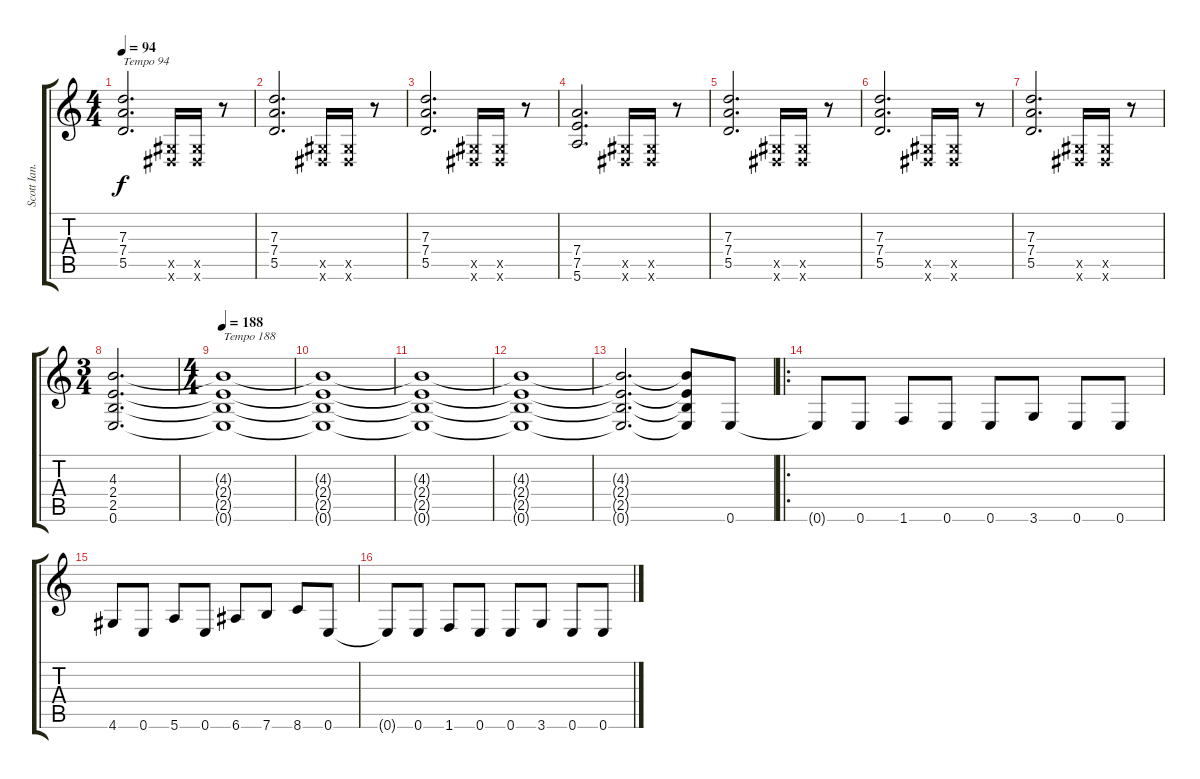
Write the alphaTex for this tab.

\track ("Scott Ian." "Scott Ian.") {instrument distortionguitar}
\staff {score tabs}
\tuning (E4 B3 G3 D3 A2 E2) {hide}
\ts (4 4)
\tempo 94
\clef g2
\ks c
(7.3 7.4 5.5).2{d txt "Tempo 94" dy f instrument distortionguitar} (-1.5{x} -1.6{x}).16 (-1.5{x} -1.6{x}).16 r.8 |
(7.3 7.4 5.5).2{d} (-1.5{x} -1.6{x}).16 (-1.5{x} -1.6{x}).16 r.8 |
(7.3 7.4 5.5).2{d} (-1.5{x} -1.6{x}).16 (-1.5{x} -1.6{x}).16 r.8 |
(7.4 7.5 5.6).2{d} (-1.5{x} -1.6{x}).16 (-1.5{x} -1.6{x}).16 r.8 |
(7.3 7.4 5.5).2{d} (-1.5{x} -1.6{x}).16 (-1.5{x} -1.6{x}).16 r.8 |
(7.3 7.4 5.5).2{d} (-1.5{x} -1.6{x}).16 (-1.5{x} -1.6{x}).16 r.8 |
(7.3 7.4 5.5).2{d} (-1.5{x} -1.6{x}).16 (-1.5{x} -1.6{x}).16 r.8 |
\ts (3 4)
(4.3 2.4 2.5 0.6).2{d} |
\ts (4 4)
\tempo 188
(4.3{t} 2.4{t} 2.5{t} 0.6{t}).1{txt "Tempo 188"} |
(4.3{t} 2.4{t} 2.5{t} 0.6{t}).1 |
(4.3{t} 2.4{t} 2.5{t} 0.6{t}).1 |
(4.3{t} 2.4{t} 2.5{t} 0.6{t}).1 |
(4.3{t} 2.4{t} 2.5{t} 0.6{t}).2{d} (4.3{t} 2.4{t} 2.5{t} 0.6{t}).8 0.6.8 |
\ro
0.6{t}.8 0.6.8 1.6.8 0.6.8 0.6.8 3.6.8 0.6.8 0.6.8 |
4.6.8 0.6.8 5.6.8 0.6.8 6.6.8 7.6.8 8.6.8 0.6.8 |
0.6{t}.8 0.6.8 1.6.8 0.6.8 0.6.8 3.6.8 0.6.8 0.6.8
